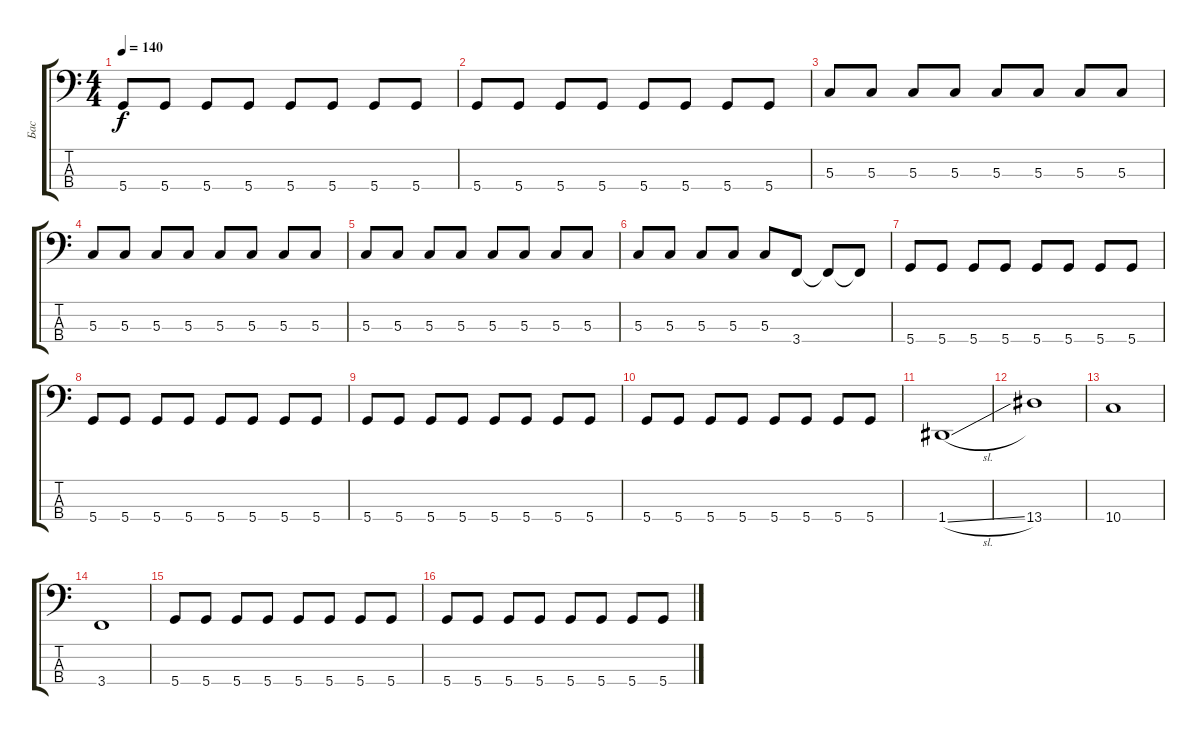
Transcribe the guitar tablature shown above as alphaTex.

\track ("Бас" "Бас") {instrument electricbasspick}
\staff {score tabs}
\tuning (F2 C2 G1 D1) {hide}
\ts (4 4)
\tempo 140
\clef f4
\ks c
5.4.8{dy f} 5.4.8 5.4.8 5.4.8 5.4.8 5.4.8 5.4.8 5.4.8 |
5.4.8 5.4.8 5.4.8 5.4.8 5.4.8 5.4.8 5.4.8 5.4.8 |
5.3.8 5.3.8 5.3.8 5.3.8 5.3.8 5.3.8 5.3.8 5.3.8 |
5.3.8 5.3.8 5.3.8 5.3.8 5.3.8 5.3.8 5.3.8 5.3.8 |
5.3.8 5.3.8 5.3.8 5.3.8 5.3.8 5.3.8 5.3.8 5.3.8 |
5.3.8 5.3.8 5.3.8 5.3.8 5.3.8 3.4.8 3.4{t}.8 3.4{t}.8 |
5.4.8 5.4.8 5.4.8 5.4.8 5.4.8 5.4.8 5.4.8 5.4.8 |
5.4.8 5.4.8 5.4.8 5.4.8 5.4.8 5.4.8 5.4.8 5.4.8 |
5.4.8 5.4.8 5.4.8 5.4.8 5.4.8 5.4.8 5.4.8 5.4.8 |
5.4.8 5.4.8 5.4.8 5.4.8 5.4.8 5.4.8 5.4.8 5.4.8 |
1.4{sl}.1 |
13.4.1 |
10.4.1 |
3.4.1 |
5.4.8 5.4.8 5.4.8 5.4.8 5.4.8 5.4.8 5.4.8 5.4.8 |
5.4.8 5.4.8 5.4.8 5.4.8 5.4.8 5.4.8 5.4.8 5.4.8
